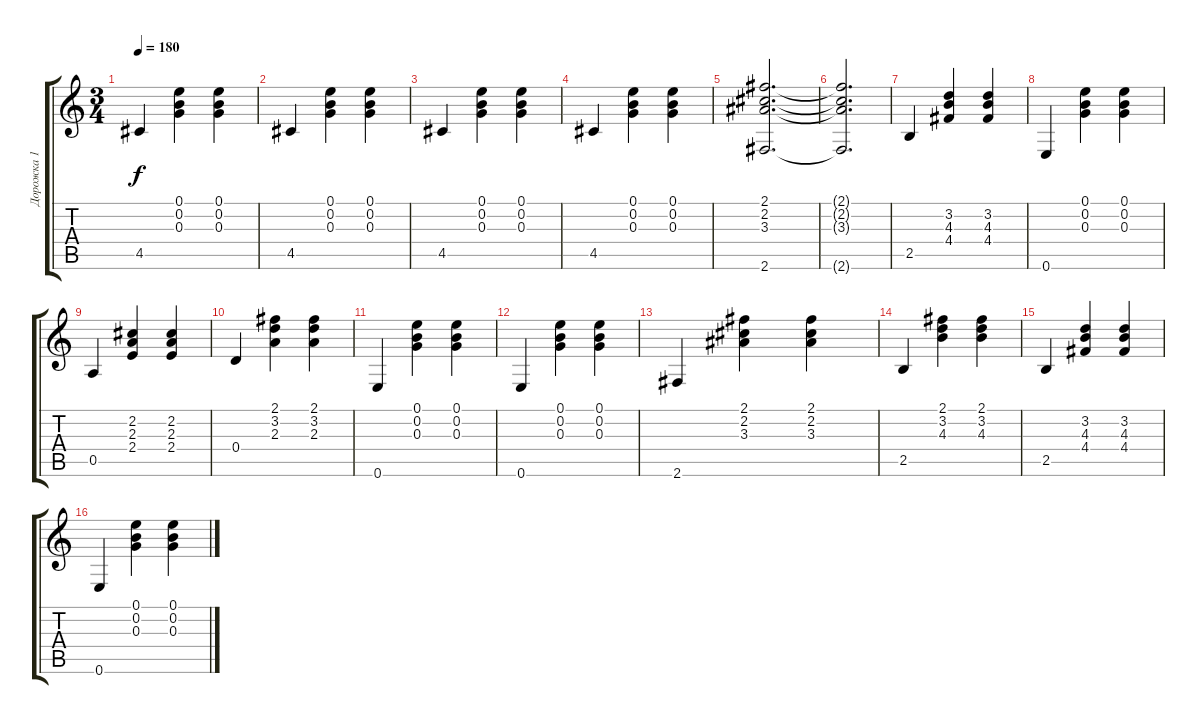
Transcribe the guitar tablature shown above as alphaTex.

\track ("Дорожка 1" "Дорожка 1") {instrument acousticguitarnylon}
\staff {score tabs}
\tuning (E4 B3 G3 D3 A2 E2) {hide}
\ts (3 4)
\tempo 180
\clef g2
\ks c
4.5.4{dy f} (0.1 0.2 0.3).4 (0.1 0.2 0.3).4 |
4.5.4 (0.1 0.2 0.3).4 (0.1 0.2 0.3).4 |
4.5.4 (0.1 0.2 0.3).4 (0.1 0.2 0.3).4 |
4.5.4 (0.1 0.2 0.3).4 (0.1 0.2 0.3).4 |
(2.1 2.2 3.3 2.6).2{d} |
(2.1{t} 2.2{t} 3.3{t} 2.6{t}).2{d} |
2.5.4 (3.2 4.3 4.4).4 (3.2 4.3 4.4).4 |
0.6.4 (0.1 0.2 0.3).4 (0.1 0.2 0.3).4 |
0.5.4 (2.2 2.3 2.4).4 (2.2 2.3 2.4).4 |
0.4.4 (2.1 3.2 2.3).4 (2.1 3.2 2.3).4 |
0.6.4 (0.1 0.2 0.3).4 (0.1 0.2 0.3).4 |
0.6.4 (0.1 0.2 0.3).4 (0.1 0.2 0.3).4 |
2.6.4 (2.1 2.2 3.3).4 (2.1 2.2 3.3).4 |
2.5.4 (2.1 3.2 4.3).4 (2.1 3.2 4.3).4 |
2.5.4 (3.2 4.3 4.4).4 (3.2 4.3 4.4).4 |
0.6.4 (0.1 0.2 0.3).4 (0.1 0.2 0.3).4
